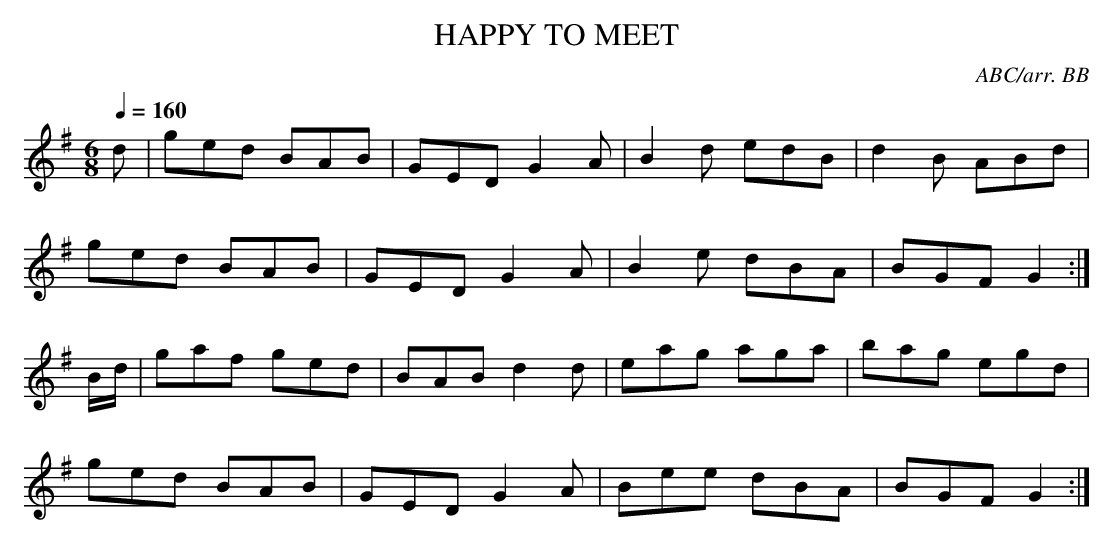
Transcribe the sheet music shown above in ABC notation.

X:1
T:HAPPY TO MEET
C:ABC/arr. BB
to Part"
in O'Neill's.
Q:1/4=160
L:1/8
M:6/8
K:G
d|ged BAB|GED G2A|B2d edB|d2B ABd|
ged BAB|GED G2A|B2e dBA|BGF G2:|
B/d/|gaf ged|BAB d2d|eag aga|bag egd|
ged BAB|GED G2A|Bee dBA|BGF G2:|
